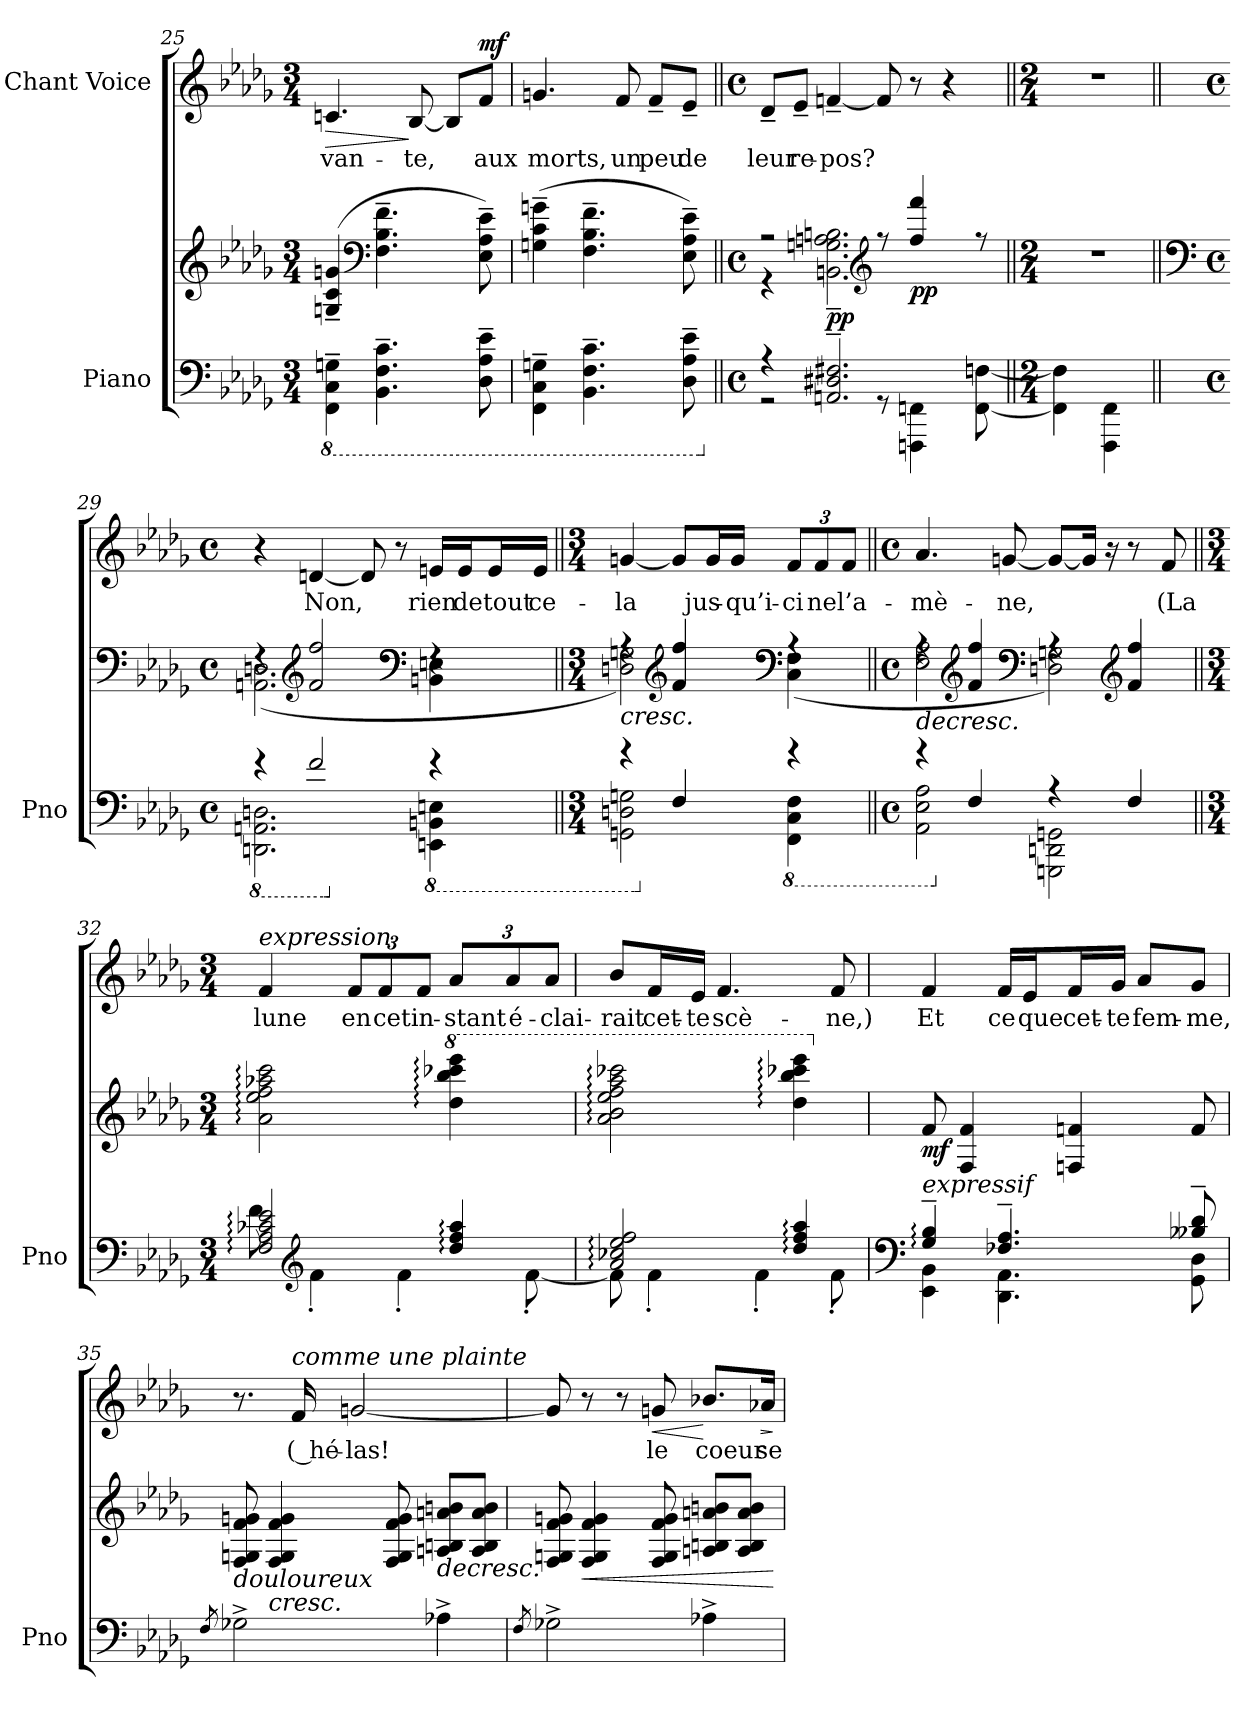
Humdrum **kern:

**kern	**kern	**dynam	**kern	**text	**dynam
*part2	*part2	*part2	*part1	*part1	*part1
*staff3	*staff2	*staff2/3	*staff1	*staff1	*staff1
*I"Piano	*	*	*I"Chant Voice	*	*
*I'Pno	*	*	*	*	*
*clefF4	*clefG2	*	*clefG2	*	*
*k[b-e-a-d-g-]	*k[b-e-a-d-g-]	*	*k[b-e-a-d-g-]	*	*
*M3/4	*M3/4	*	*M3/4	*	*
*8ba	*	*	*	*	*
=25	=25	=25	=25	=25	=25
!	!	!	!	!LO:LY:b	!LO:HP:b
4FFF\~ 4CC\~ 4GGn\~	(>4Gn/~ 4c/~ 4gn/~	.	4.cn/	-van-	>
*	*clefF4	*	*	*	*
4.BBB-\~ 4.FF\~ 4.C\~	4.F\~ 4.B-\~ 4.f\~	.	.	.	.
!	!	!	!	!LO:LY:b	!
.	.	.	[8B-/	-te,	]
.	.	.	8B-/L]	.	.
!	!	!	!	!LO:LY:b	!LO:DY:a
8DD-\~ 8AA-\~ 8E-\~	8E-\~ 8A-\~ 8e-\~)	.	8f/J	aux	mf
=26	=26	=26	=26	=26	=26
!	!	!	!	!LO:LY:b	!
4FFF\~ 4CC\~ 4GGn\~	(>4Gn\~ 4c\~ 4gn\~	.	4.gn/	morts,	.
4.BBB-\~ 4.FF\~ 4.C\~	4.F\~ 4.B-\~ 4.f\~	.	.	.	.
!	!	!	!	!LO:LY:b	!
.	.	.	8f/	un	.
!	!	!	!	!LO:LY:b	!
.	.	.	8f~/L	peu	.
!	!	!	!	!LO:LY:b	!
8DD-\~ 8AA-\~ 8E-\~	8E-\~ 8A-\~ 8e-\~)	.	8e-~/J	de	.
=27||	=27||	=27||	=27||	=27||	=27||
*M4/4	*M4/4	*	*M4/4	*	*
*met(c)	*met(c)	*	*met(c)	*	*
*X8ba	*	*	*	*	*
*^	*^	*	*	*	*
!	!	!	!	!	!	!LO:LY:b	!
4r	2rGG	2rA	4r	.	8d-~/L	leur	.
!	!	!	!	!	!	!LO:LY:b	!
.	.	.	.	.	8e-~/J	re-	.
!	!	!	!	!LO:DY:b	!	!LO:LY:b	!
2.AAn/~ 2.D#X/~ 2.F#X/~	.	.	2.BBn\~ 2.Gn\~ 2.An\~ 2.Bn\~	pp	[4fn~/	-pos?	.
*	*	*clefG2	*	*	*	*	*
.	8rGG	8rff	.	.	8f/]	.	.
!	!	!	!	!LO:DY:b	!	!	!
.	4FFFn\ 4FFn\	4ff/ 4fff/	.	pp	8r	.	.
.	.	.	.	.	4r	.	.
.	[8FF\ [8Fn\	8rff	.	.	.	.	.
*	*	*v	*v	*	*	*	*
!!LO:PB:g=z
=28||	=28||	=28||	=28||	=28||	=28||	=28||
*M2/4	*	*M2/4	*	*M2/4	*	*
2ryy	4FF\] 4F\]	2r	.	2r	.	.
.	4FFF\ 4FF\	.	.	.	.	.
=29||	=29||	=29||	=29||	=29||	=29||	=29||
*	*	*clefF4	*	*	*	*
*M4/4	*	*M4/4	*	*M4/4	*	*
*met(c)	*	*met(c)	*	*met(c)	*	*
*8ba	*	*	*	*	*	*
*	*	*	*	*MM71	*	*
*	*	*^	*	*	*	*
!	!	!	!	!LO:DY:b	!	!	!
!	!	!	!	!LO:DY:n=1:b	!	!	!
4rF	2.DDDn\ 2.AAAn\ 2.DDn\	4rF	(<2.AAn\ 2.Dn\	pp other-dynamics	4r	.	.
*	*	*clefG2	*	*	*	*	*
!	!	!	!	!	!	!LO:LY:b	!LO:DY:a
!	!	!	!	!	!	!	!LO:DY:n=1:a
2F/	.	2f/ 2ff/	.	.	[4dn/	Non,	p other-dynamics
.	.	.	.	.	8d/]	.	.
.	.	.	.	.	8r	.	.
*	*	*clefF4	*	*	*	*	*
*X8ba	*	*	*	*	*	*	*
*8ba	*	*	*	*	*	*	*
!	!	!	!	!	!	!LO:LY:b	!
4rF	4EEEn\ 4BBBn\ 4EEn\	4rF	4BBn\ 4En\	.	16en/LL	rien	.
!	!	!	!	!	!	!LO:LY:b	!
.	.	.	.	.	16e/J	de	.
!	!	!	!	!	!	!LO:LY:b	!
.	.	.	.	.	16e/L	tout	.
!	!	!	!	!	!	!LO:LY:b	!
.	.	.	.	.	16e/JJ	ce-	.
=30||	=30||	=30||	=30||	=30||	=30||	=30||	=30||
*M3/4	*	*M3/4	*	*	*M3/4	*	*
!	!	!	!	!LO:HP:b	!	!LO:LY:b	!
4rA	2GGGn\ 2DDn\ 2GGn\	4rA	2Dn\ 2Gn\)	<	[4gn/	-la	.
*	*	*clefG2	*	*	*	*	*
*X8ba	*	*	*	*	*	*	*
4F/	.	4f/ 4ff/	.	.	8g/L]	.	.
!	!	!	!	!	!	!LO:LY:b	!
.	.	.	.	.	16g/L	jus-	.
!	!	!	!	!	!	!LO:LY:b	!
.	.	.	.	.	16g/JJ	-qu’i-	.
*	*	*clefF4	*	*	*	*	*
*8ba	*	*	*	*	*	*	*
!	!	!	!	!	!	!LO:LY:b	!
4rA	4FFF\ 4CC\ 4FF\	4rA	(<4C\ 4F\	.	12f/L	-ci	.
!	!	!	!	!	!	!LO:LY:b	!
.	.	.	.	.	12f/	ne	.
!	!	!	!	!	!	!LO:LY:b	!
.	.	.	.	.	12f/J	l’a-	.
=31||	=31||	=31||	=31||	=31||	=31||	=31||	=31||
*M4/4	*	*M4/4	*	*	*M4/4	*	*
*met(c)	*	*met(c)	*	*	*met(c)	*	*
!	!	!	!	!LO:HP:b	!	!LO:LY:b	!
4rA	2AAA-\ 2EE-\ 2AA-\	4rA	2E-\ 2A-\	>	4.a-/	-mè-	.
*	*	*clefG2	*	*	*	*	*
*X8ba	*	*	*	*	*	*	*
4F/	.	4f/ 4ff/	.	.	.	.	.
!	!	!	!	!	!	!LO:LY:b	!
.	.	.	.	.	[8gn/	-ne,	.
*	*	*clefF4	*	*	*	*	*
4rA	2GGGn\ 2DDn\ 2GGn\	4rA	2Dn\ 2Gn\)	.	8g/L_	.	.
.	.	.	.	.	16g/Jk]	.	.
.	.	.	.	.	16r	.	.
*	*	*clefG2	*	*	*	*	*
4F/	.	4f/ 4ff/	.	.	8r	.	.
!	!	!	!	!	!	!LO:LY:b	!LO:DY:a
!	!	!	!	!	!	!	!LO:DY:n=1:a
.	.	.	.	.	8f/	(La	p other-dynamics
*v	*v	*	*	*	*	*	*
*	*v	*v	*	*	*	*
.	.	[	.	.	.
!!LO:LB:g=z
=32||	=32||	=32||	=32||	=32||	=32||
*M3/4	*M3/4	*	*M3/4	*	*
*^	*	*	*	*	*
!	!	!	!	!LO:TX:a:i:t=expression	!	!
!	!	!	!LO:DY:b	!	!LO:LY:b	!
!	!	!	!LO:DY:n=1:b	!	!	!
2F/: 2A-/: 2c-X/: 2e-/:	8f\	2a-\: 2ee-\: 2ff\: 2aa-X\: 2ccc\:	pp other-dynamics	4f/	lune	.
*clefG2	*	*	*	*	*	*
.	4f'\	.	.	.	.	.
!	!	!	!	!	!LO:LY:b	!
.	.	.	.	12f/L	en	.
!	!	!	!	!	!LO:LY:b	!
.	.	.	.	12f/	cet	.
.	4f'\	.	.	.	.	.
!	!	!	!	!	!LO:LY:b	!
.	.	.	.	12f/J	in-	.
*	*	*8va	*	*	*	*
!	!	!	!	!	!LO:LY:b	!
4dd-/: 4ff/: 4aa-/:	.	4ddd-\: 4bbb-\: 4cccc-X\: 4eeee-\:	.	12a-/L	-stant	.
!	!	!	!	!	!LO:LY:b	!
.	.	.	.	12a-/	é-	.
.	[8f'\	.	.	.	.	.
!	!	!	!	!	!LO:LY:b	!
.	.	.	.	12a-/J	-clai-	.
=33	=33	=33	=33	=33	=33	=33
!	!	!	!	!	!LO:LY:b	!
2a-/: 2cc-X/: 2ee-/: 2ff/:	8f\]	2aa-\: 2bb-\: 2eee-\: 2fff\: 2aaa-\: 2cccc-X\:	.	8b-/L	-rait	.
!	!	!	!	!	!LO:LY:b	!
.	4f'\	.	.	16f/L	cet-	.
!	!	!	!	!	!LO:LY:b	!
.	.	.	.	16e-/JJ	-te	.
!	!	!	!	!	!LO:LY:b	!
.	.	.	.	4.f/	scè-	.
.	4f'\	.	.	.	.	.
4dd-/: 4ff/: 4aa-/:	.	4ddd-\: 4bbb-\: 4cccc-X\: 4eeee-\:	.	.	.	.
!	!	!	!	!	!LO:LY:b	!
.	8f'\	.	.	8f/	-ne,)	.
=34	=34	=34	=34	=34	=34	=34
*clefF4	*	*	*	*	*	*
*	*	*X8va	*	*	*	*
!LO:TX:a:i:t=expressif	!	!	!	!	!	!
!	!	!	!LO:DY:b	!	!LO:LY:b	!LO:DY:a
!	!	!	!	!	!	!LO:DY:n=1:a
4G-/:~ 4B-/:~	4EE-\ 4BB-\	8f/	mf	4f/	Et	mf other-dynamics
.	.	4F/ 4f/	.	.	.	.
!	!	!	!	!	!LO:LY:b	!
4.F-X/~ 4.A-/~	4.DD-\ 4.AA-\	.	.	16f/LL	ce	.
!	!	!	!	!	!LO:LY:b	!
.	.	.	.	16e-/J	que	.
!	!	!	!	!	!LO:LY:b	!
.	.	4Fn/ 4fn/	.	16f/L	cet-	.
!	!	!	!	!	!LO:LY:b	!
.	.	.	.	16g-/JJ	-te	.
!	!	!	!	!	!LO:LY:b	!
.	.	.	.	8a-/L	fem-	.
!	!	!	!	!	!LO:LY:b	!
8B--X/~ 8d-/~	8GG-\ 8D-\	8f/	.	8g-/J	-me,	.
*v	*v	*	*	*	*	*
!!LO:LB:g=z
=35	=35	=35	=35	=35	=35
8qF/	.	.	.	.	.
!	!LO:TX:b:i:t=douloureux	!	!	!	!
2G-X^\	8F/ 8Gn/ 8f/ 8gn/	.	8.r	.	.
!	!	!LO:HP:b	!	!	!
.	4F/ 4G/ 4f/ 4g/	<	.	.	.
!	!	!	!LO:TX:a:i:t=comme une plainte	!	!
!	!	!	!	!LO:LY:b	!
.	.	.	16f/	( hé-	.
!	!	!	!	!LO:LY:b	!
.	.	.	[2gn/	-las!	.
.	8F/ 8G/ 8f/ 8g/	.	.	.	.
!	!	!LO:HP:n=1:b	!	!	!
4A-X^\	8An/ 8Bn/ 8an/ 8bn/L	] >	.	.	.
.	8A/ 8B/ 8a/ 8b/J	.	.	.	.
.	.	[	.	.	.
=36	=36	=36	=36	=36	=36
8qF/	.	.	.	.	.
2G-X^\	8F/ 8Gn/ 8f/ 8gn/	.	8g/]	.	.
!	!	!LO:HP:b	!	!	!
.	4F/ 4G/ 4f/ 4g/	<	8r	.	.
.	.	.	8r	.	.
!	!	!	!	!LO:LY:b	!LO:HP:b
.	8F/ 8G/ 8f/ 8g/	.	8gn/	le	<
!	!	!	!	!LO:LY:b	!
4A-X^\	8An/ 8Bn/ 8an/ 8bn/L	]	8.b-X/L	coeur	[
.	8A/ 8B/ 8a/ 8b/J	.	.	.	.
!	!	!	!	!LO:LY:b	!LO:HP:b
.	.	.	16a-X/Jk	se	>
.	.	[	.	.	]
=	=	=	=	=	=
*-	*-	*-	*-	*-	*-
